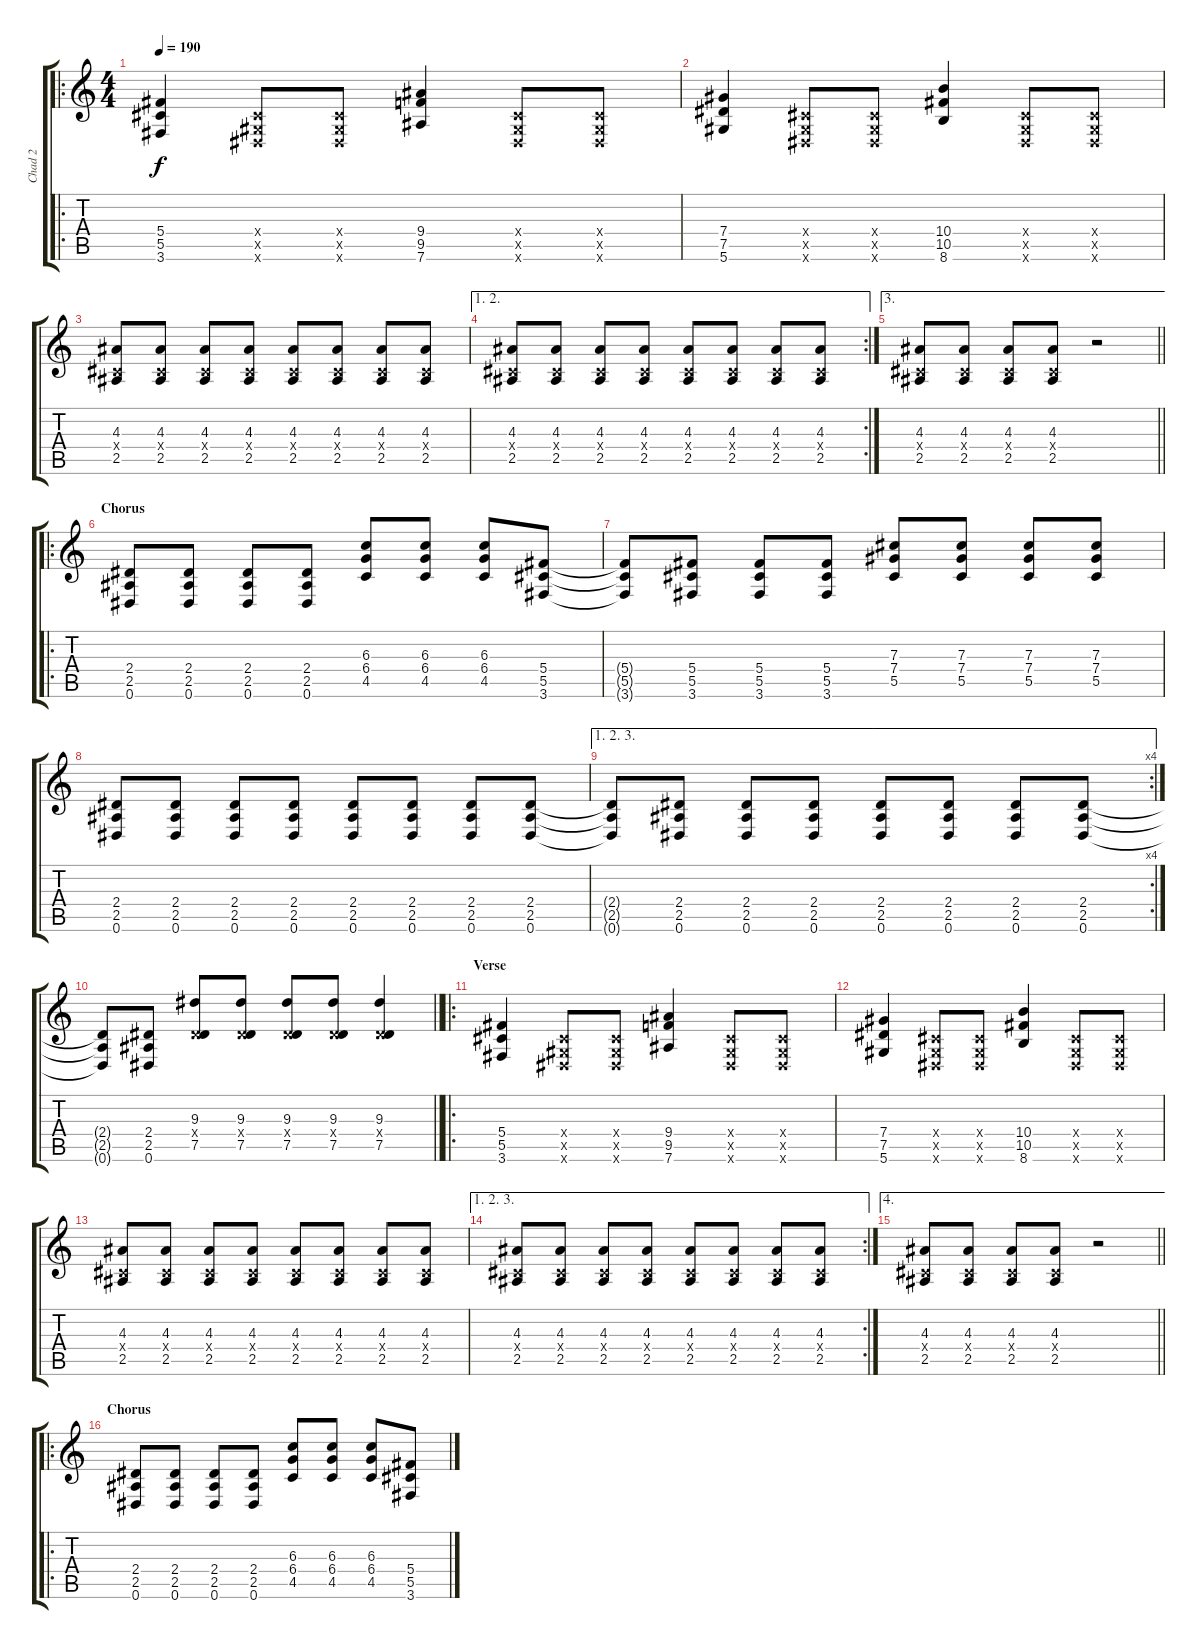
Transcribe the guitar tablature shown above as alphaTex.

\track ("Chad 2" "Chad 2") {instrument distortionguitar}
\staff {score tabs}
\tuning (Eb4 Bb3 Gb3 Db3 Ab2 Eb2) {hide}
\ro
\ts (4 4)
\tempo 190
\clef g2
\ks c
(5.4 5.5 3.6).4{dy f} (0.4{x} 0.5{x} 0.6{x}).8 (0.4{x} 0.5{x} 0.6{x}).8 (9.4 9.5 7.6).4 (0.4{x} 0.5{x} 0.6{x}).8 (0.4{x} 0.5{x} 0.6{x}).8 |
(7.4 7.5 5.6).4 (0.4{x} 0.5{x} 0.6{x}).8 (0.4{x} 0.5{x} 0.6{x}).8 (10.4 10.5 8.6).4 (0.4{x} 0.5{x} 0.6{x}).8 (0.4{x} 0.5{x} 0.6{x}).8 |
(4.3 0.4{x} 2.5).8 (4.3 0.4{x} 2.5).8 (4.3 0.4{x} 2.5).8 (4.3 0.4{x} 2.5).8 (4.3 0.4{x} 2.5).8 (4.3 0.4{x} 2.5).8 (4.3 0.4{x} 2.5).8 (4.3 0.4{x} 2.5).8 |
\ae (1 2)
\rc 2
(4.3 0.4{x} 2.5).8 (4.3 0.4{x} 2.5).8 (4.3 0.4{x} 2.5).8 (4.3 0.4{x} 2.5).8 (4.3 0.4{x} 2.5).8 (4.3 0.4{x} 2.5).8 (4.3 0.4{x} 2.5).8 (4.3 0.4{x} 2.5).8 |
\ae 3
\barLineRight lightlight
(4.3 0.4{x} 2.5).8 (4.3 0.4{x} 2.5).8 (4.3 0.4{x} 2.5).8 (4.3 0.4{x} 2.5).8 r.2 |
\ro
\section ("" "Chorus")
(2.4 2.5 0.6).8 (2.4 2.5 0.6).8 (2.4 2.5 0.6).8 (2.4 2.5 0.6).8 (6.3 6.4 4.5).8 (6.3 6.4 4.5).8 (6.3 6.4 4.5).8 (5.4 5.5 3.6).8 |
(5.4{t} 5.5{t} 3.6{t}).8 (5.4 5.5 3.6).8 (5.4 5.5 3.6).8 (5.4 5.5 3.6).8 (7.3 7.4 5.5).8 (7.3 7.4 5.5).8 (7.3 7.4 5.5).8 (7.3 7.4 5.5).8 |
(2.4 2.5 0.6).8 (2.4 2.5 0.6).8 (2.4 2.5 0.6).8 (2.4 2.5 0.6).8 (2.4 2.5 0.6).8 (2.4 2.5 0.6).8 (2.4 2.5 0.6).8 (2.4 2.5 0.6).8 |
\ae (1 2 3)
\rc 4
(2.4{t} 2.5{t} 0.6{t}).8 (2.4 2.5 0.6).8 (2.4 2.5 0.6).8 (2.4 2.5 0.6).8 (2.4 2.5 0.6).8 (2.4 2.5 0.6).8 (2.4 2.5 0.6).8 (2.4 2.5 0.6).8 |
\barLineRight lightlight
(2.4{t} 2.5{t} 0.6{t}).8 (2.4 2.5 0.6).8 (9.3 2.4{x} 7.5).8 (9.3 2.4{x} 7.5).8 (9.3 2.4{x} 7.5).8 (9.3 2.4{x} 7.5).8 (9.3 2.4{x} 7.5).4 |
\ro
\section ("" "Verse")
(5.4 5.5 3.6).4 (0.4{x} 0.5{x} 0.6{x}).8 (0.4{x} 0.5{x} 0.6{x}).8 (9.4 9.5 7.6).4 (0.4{x} 0.5{x} 0.6{x}).8 (0.4{x} 0.5{x} 0.6{x}).8 |
(7.4 7.5 5.6).4 (0.4{x} 0.5{x} 0.6{x}).8 (0.4{x} 0.5{x} 0.6{x}).8 (10.4 10.5 8.6).4 (0.4{x} 0.5{x} 0.6{x}).8 (0.4{x} 0.5{x} 0.6{x}).8 |
(4.3 0.4{x} 2.5).8 (4.3 0.4{x} 2.5).8 (4.3 0.4{x} 2.5).8 (4.3 0.4{x} 2.5).8 (4.3 0.4{x} 2.5).8 (4.3 0.4{x} 2.5).8 (4.3 0.4{x} 2.5).8 (4.3 0.4{x} 2.5).8 |
\ae (1 2 3)
\rc 2
(4.3 0.4{x} 2.5).8 (4.3 0.4{x} 2.5).8 (4.3 0.4{x} 2.5).8 (4.3 0.4{x} 2.5).8 (4.3 0.4{x} 2.5).8 (4.3 0.4{x} 2.5).8 (4.3 0.4{x} 2.5).8 (4.3 0.4{x} 2.5).8 |
\ae 4
\barLineRight lightlight
(4.3 0.4{x} 2.5).8 (4.3 0.4{x} 2.5).8 (4.3 0.4{x} 2.5).8 (4.3 0.4{x} 2.5).8 r.2 |
\ro
\section ("" "Chorus")
(2.4 2.5 0.6).8 (2.4 2.5 0.6).8 (2.4 2.5 0.6).8 (2.4 2.5 0.6).8 (6.3 6.4 4.5).8 (6.3 6.4 4.5).8 (6.3 6.4 4.5).8 (5.4 5.5 3.6).8
